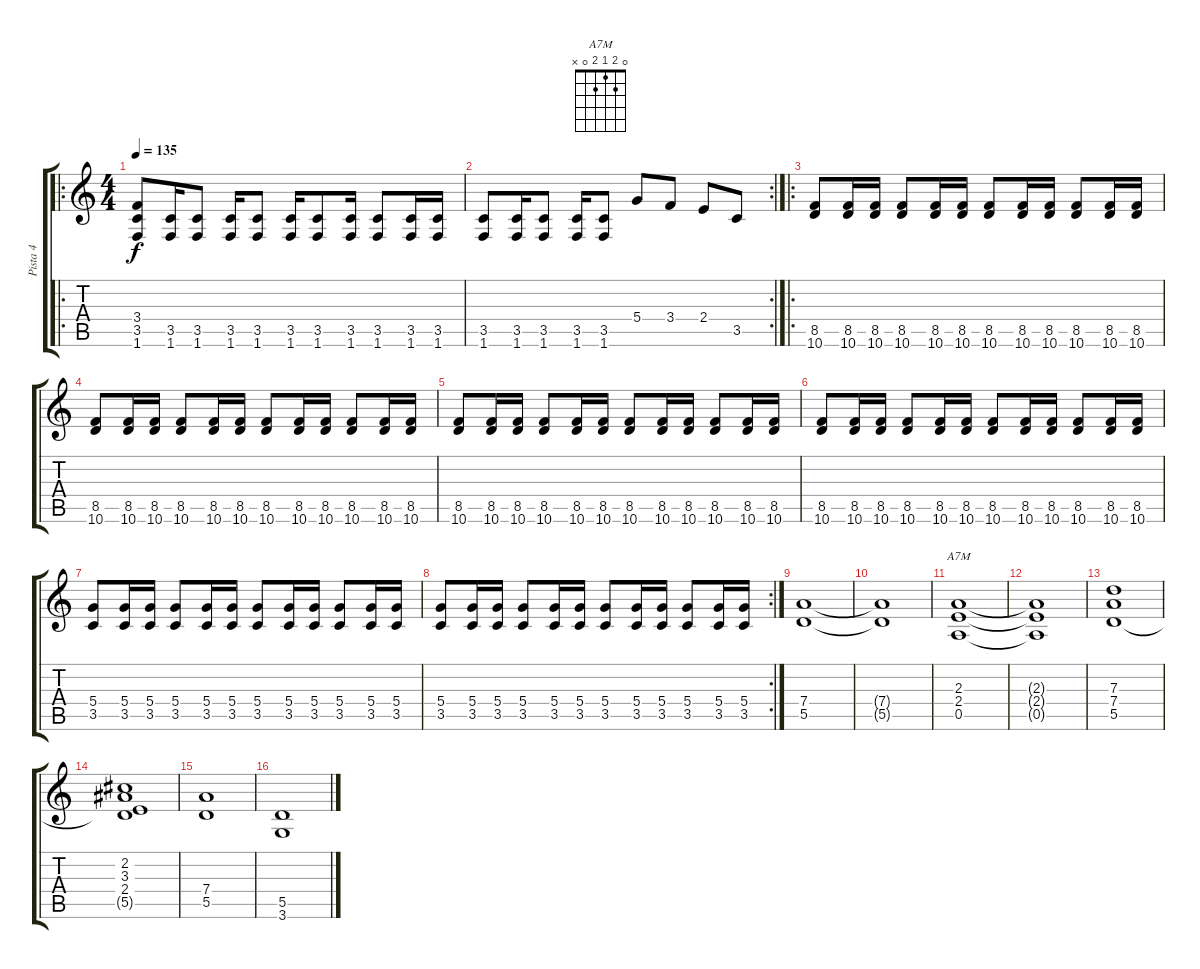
\track ("Pista 4" "Pista 4") {instrument distortionguitar}
\staff {score tabs}
\tuning (E4 B3 G3 D3 A2 E2) {hide}
\chord ("A7M" 0 2 1 2 0 x)
\ro
\ts (4 4)
\tempo 135
\clef g2
\ks c
(3.4 3.5 1.6).8{dy f} (3.5 1.6).16 (3.5 1.6).8 (3.5 1.6).16 (3.5 1.6).8 (3.5 1.6).16 (3.5 1.6).8 (3.5 1.6).16 (3.5 1.6).8 (3.5 1.6).16 (3.5 1.6).16 |
\rc 2
(3.5 1.6).8 (3.5 1.6).16 (3.5 1.6).8 (3.5 1.6).16 (3.5 1.6).8 5.4.8 3.4.8 2.4.8 3.5.8 |
\ro
(8.5 10.6).8 (8.5 10.6).16 (8.5 10.6).16 (8.5 10.6).8 (8.5 10.6).16 (8.5 10.6).16 (8.5 10.6).8 (8.5 10.6).16 (8.5 10.6).16 (8.5 10.6).8 (8.5 10.6).16 (8.5 10.6).16 |
(8.5 10.6).8 (8.5 10.6).16 (8.5 10.6).16 (8.5 10.6).8 (8.5 10.6).16 (8.5 10.6).16 (8.5 10.6).8 (8.5 10.6).16 (8.5 10.6).16 (8.5 10.6).8 (8.5 10.6).16 (8.5 10.6).16 |
(8.5 10.6).8 (8.5 10.6).16 (8.5 10.6).16 (8.5 10.6).8 (8.5 10.6).16 (8.5 10.6).16 (8.5 10.6).8 (8.5 10.6).16 (8.5 10.6).16 (8.5 10.6).8 (8.5 10.6).16 (8.5 10.6).16 |
(8.5 10.6).8 (8.5 10.6).16 (8.5 10.6).16 (8.5 10.6).8 (8.5 10.6).16 (8.5 10.6).16 (8.5 10.6).8 (8.5 10.6).16 (8.5 10.6).16 (8.5 10.6).8 (8.5 10.6).16 (8.5 10.6).16 |
(5.4 3.5).8 (5.4 3.5).16 (5.4 3.5).16 (5.4 3.5).8 (5.4 3.5).16 (5.4 3.5).16 (5.4 3.5).8 (5.4 3.5).16 (5.4 3.5).16 (5.4 3.5).8 (5.4 3.5).16 (5.4 3.5).16 |
\rc 2
(5.4 3.5).8 (5.4 3.5).16 (5.4 3.5).16 (5.4 3.5).8 (5.4 3.5).16 (5.4 3.5).16 (5.4 3.5).8 (5.4 3.5).16 (5.4 3.5).16 (5.4 3.5).8 (5.4 3.5).16 (5.4 3.5).16 |
(7.4 5.5).1 |
(7.4{t} 5.5{t}).1 |
(2.3 2.4 0.5).1{ch "A7M"} |
(2.3{t} 2.4{t} 0.5{t}).1 |
(7.3 7.4 5.5).1 |
(2.2 3.3 2.4 5.5{t}).1 |
(7.4 5.5).1 |
(5.5 3.6).1
